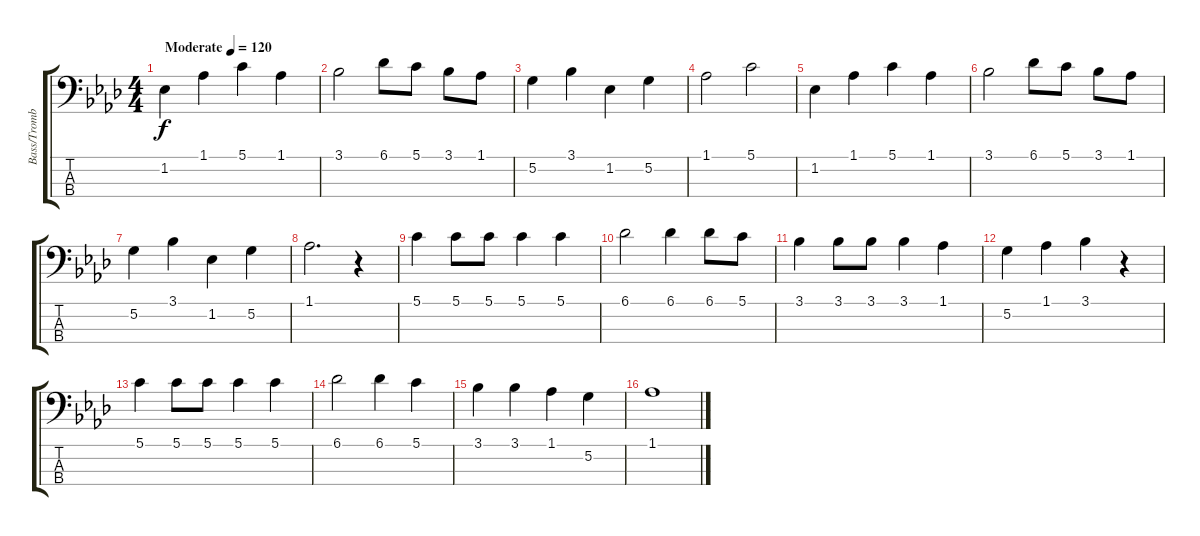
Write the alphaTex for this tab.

\track ("Bass/Trombone?" "Bass/Tromb") {solo instrument fretlessbass}
\staff {score tabs}
\tuning (G2 D2 A1 E1) {hide}
\ts (4 4)
\tempo (120 "Moderate")
\clef f4
\ks ab
1.2.4{dy f instrument fretlessbass} 1.1.4 5.1.4 1.1.4 |
3.1.2 6.1.8 5.1.8 3.1.8 1.1.8 |
5.2.4 3.1.4 1.2.4 5.2.4 |
1.1.2 5.1.2 |
1.2.4 1.1.4 5.1.4 1.1.4 |
3.1.2 6.1.8 5.1.8 3.1.8 1.1.8 |
5.2.4 3.1.4 1.2.4 5.2.4 |
1.1.2{d} r.4 |
5.1.4 5.1.8 5.1.8 5.1.4 5.1.4 |
6.1.2 6.1.4 6.1.8 5.1.8 |
3.1.4 3.1.8 3.1.8 3.1.4 1.1.4 |
5.2.4 1.1.4 3.1.4 r.4 |
5.1.4 5.1.8 5.1.8 5.1.4 5.1.4 |
6.1.2 6.1.4 5.1.4 |
3.1.4 3.1.4 1.1.4 5.2.4 |
1.1.1
